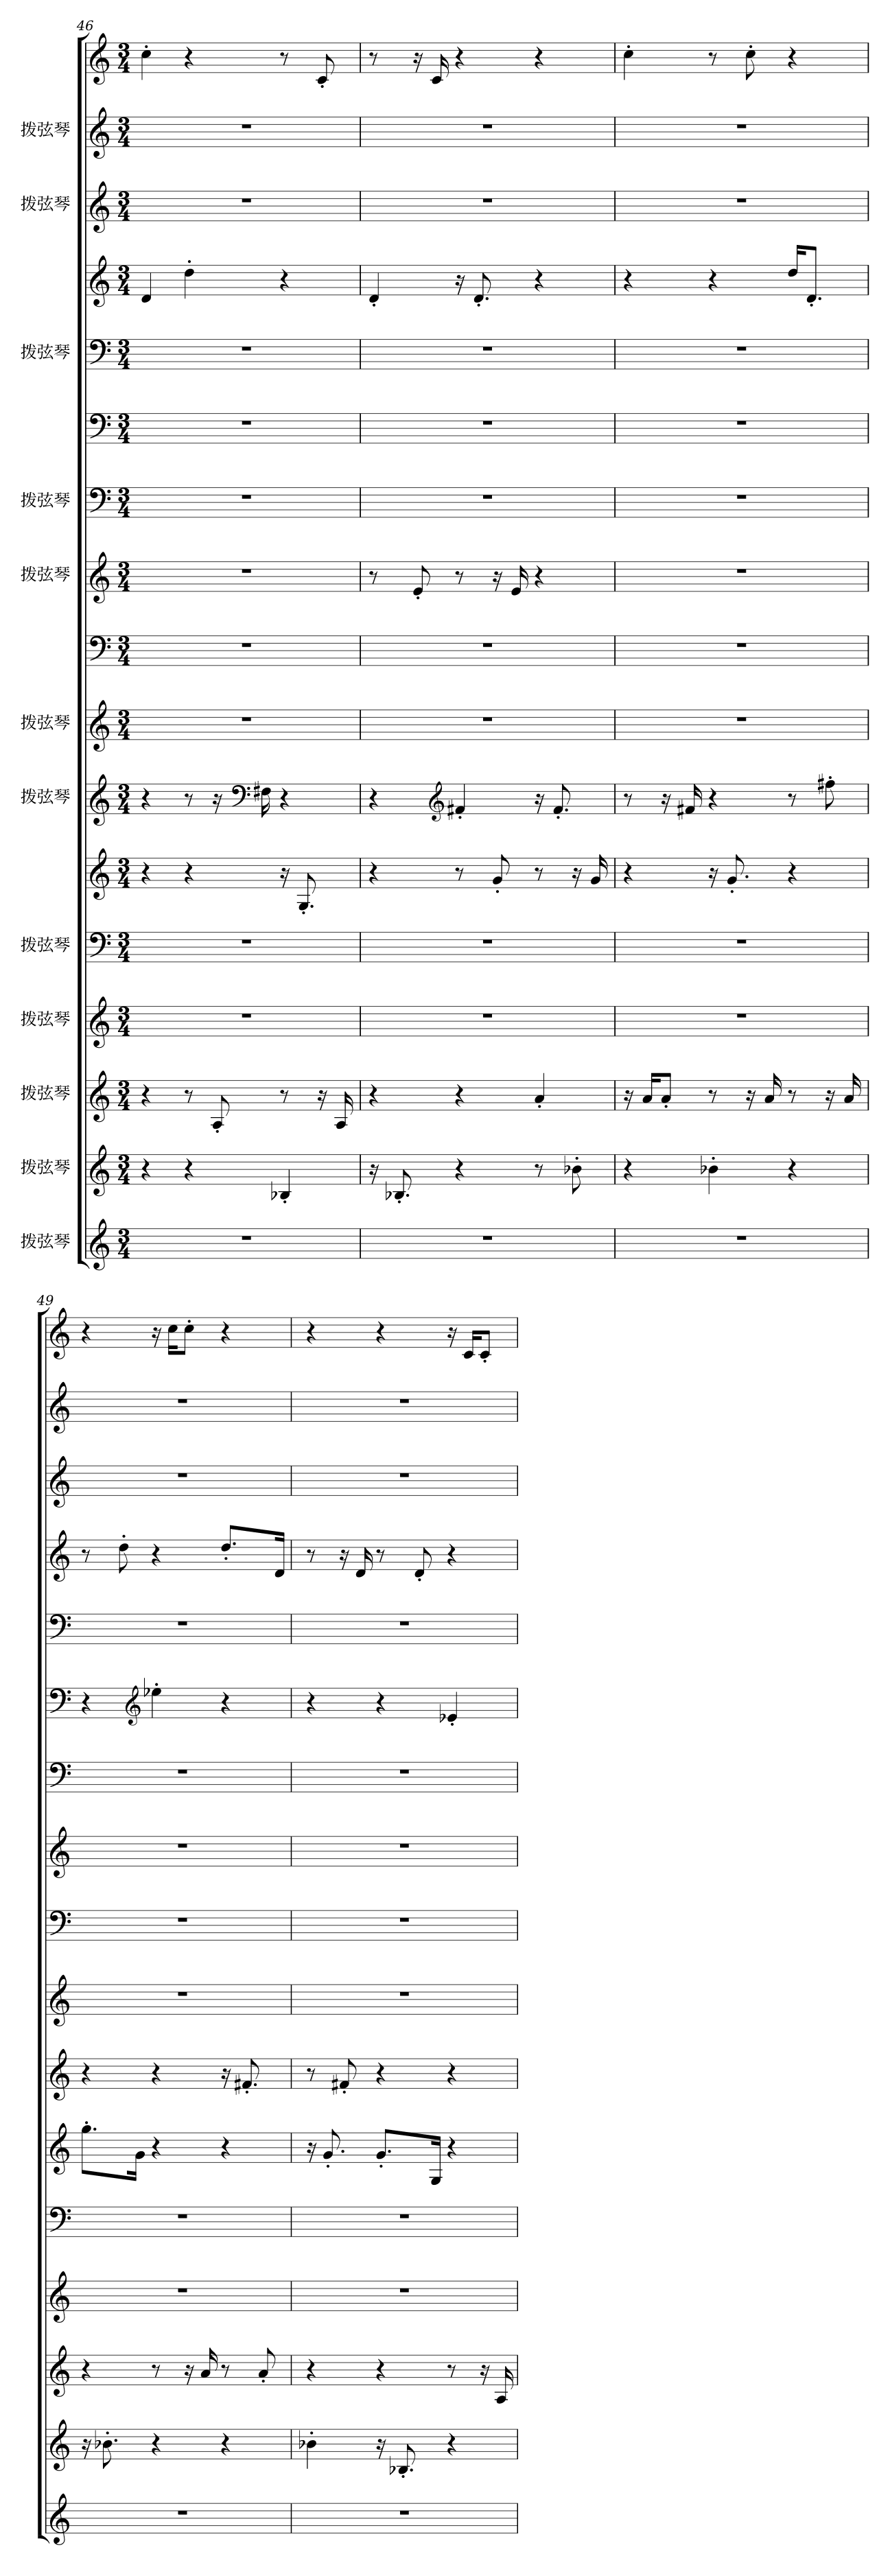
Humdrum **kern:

**kern	**kern	**kern	**kern	**kern	**kern	**kern	**kern	**kern	**kern	**kern	**kern	**kern	**kern	**kern	**kern	**kern
*part12	*part11	*part10	*part9	*part8	*part8	*part7	*part6	*part6	*part5	*part4	*part4	*part3	*part3	*part2	*part1	*part1
*staff17	*staff16	*staff15	*staff14	*staff13	*staff12	*staff11	*staff10	*staff9	*staff8	*staff7	*staff6	*staff5	*staff4	*staff3	*staff2	*staff1
*I"拨弦琴	*I"拨弦琴	*I"拨弦琴	*I"拨弦琴	*I"拨弦琴	*	*I"拨弦琴	*I"拨弦琴	*	*I"拨弦琴	*I"拨弦琴	*	*I"拨弦琴	*	*I"拨弦琴	*I"拨弦琴	*
*clefG2	*clefG2	*clefG2	*clefG2	*clefF4	*clefG2	*clefG2	*clefG2	*clefF4	*clefG2	*clefF4	*clefF4	*clefF4	*clefG2	*clefG2	*clefG2	*clefG2
*k[]	*k[]	*k[]	*k[]	*k[]	*k[]	*k[]	*k[]	*k[]	*k[]	*k[]	*k[]	*k[]	*k[]	*k[]	*k[]	*k[]
*M3/4	*M3/4	*M3/4	*M3/4	*M3/4	*M3/4	*M3/4	*M3/4	*M3/4	*M3/4	*M3/4	*M3/4	*M3/4	*M3/4	*M3/4	*M3/4	*M3/4
=46	=46	=46	=46	=46	=46	=46	=46	=46	=46	=46	=46	=46	=46	=46	=46	=46
2.r	4r	4r	2.r	2.r	4r	4r	2.r	2.r	2.r	2.r	2.r	2.r	4d/	2.r	2.r	4cc'\
.	4r	8r	.	.	4r	8r	.	.	.	.	.	.	4dd'\	.	.	4r
.	.	8A'/	.	.	.	16r	.	.	.	.	.	.	.	.	.	.
*	*	*	*	*	*	*clefF4	*	*	*	*	*	*	*	*	*	*
.	.	.	.	.	.	16F#X\	.	.	.	.	.	.	.	.	.	.
.	4B-X'/	8r	.	.	16r	4r	.	.	.	.	.	.	4r	.	.	8r
.	.	.	.	.	8.G'/	.	.	.	.	.	.	.	.	.	.	.
.	.	16r	.	.	.	.	.	.	.	.	.	.	.	.	.	8c'/
.	.	16A/	.	.	.	.	.	.	.	.	.	.	.	.	.	.
!!LO:PB:g=z
=47	=47	=47	=47	=47	=47	=47	=47	=47	=47	=47	=47	=47	=47	=47	=47	=47
2.r	16r	4r	2.r	2.r	4r	4r	2.r	2.r	8r	2.r	2.r	2.r	4d'/	2.r	2.r	8r
.	8.B-X'/	.	.	.	.	.	.	.	.	.	.	.	.	.	.	.
.	.	.	.	.	.	.	.	.	8e'/	.	.	.	.	.	.	16r
.	.	.	.	.	.	.	.	.	.	.	.	.	.	.	.	16c/
*	*	*	*	*	*	*clefG2	*	*	*	*	*	*	*	*	*	*
.	4r	4r	.	.	8r	4f#X'/	.	.	8r	.	.	.	16r	.	.	4r
.	.	.	.	.	.	.	.	.	.	.	.	.	8.d'/	.	.	.
.	.	.	.	.	8g'/	.	.	.	16r	.	.	.	.	.	.	.
.	.	.	.	.	.	.	.	.	16e/	.	.	.	.	.	.	.
.	8r	4a'/	.	.	8r	16r	.	.	4r	.	.	.	4r	.	.	4r
.	.	.	.	.	.	8.f#'/	.	.	.	.	.	.	.	.	.	.
.	8b-X'\	.	.	.	16r	.	.	.	.	.	.	.	.	.	.	.
.	.	.	.	.	16g/	.	.	.	.	.	.	.	.	.	.	.
=48	=48	=48	=48	=48	=48	=48	=48	=48	=48	=48	=48	=48	=48	=48	=48	=48
2.r	4r	16r	2.r	2.r	4r	8r	2.r	2.r	2.r	2.r	2.r	2.r	4r	2.r	2.r	4cc'\
.	.	16a/KL	.	.	.	.	.	.	.	.	.	.	.	.	.	.
.	.	8a'/J	.	.	.	16r	.	.	.	.	.	.	.	.	.	.
.	.	.	.	.	.	16f#X/	.	.	.	.	.	.	.	.	.	.
.	4b-X'\	8r	.	.	16r	4r	.	.	.	.	.	.	4r	.	.	8r
.	.	.	.	.	8.g'/	.	.	.	.	.	.	.	.	.	.	.
.	.	16r	.	.	.	.	.	.	.	.	.	.	.	.	.	8cc'\
.	.	16a/	.	.	.	.	.	.	.	.	.	.	.	.	.	.
.	4r	8r	.	.	4r	8r	.	.	.	.	.	.	16dd/KL	.	.	4r
.	.	.	.	.	.	.	.	.	.	.	.	.	8.d'/J	.	.	.
.	.	16r	.	.	.	8ff#X'\	.	.	.	.	.	.	.	.	.	.
.	.	16a/	.	.	.	.	.	.	.	.	.	.	.	.	.	.
=49	=49	=49	=49	=49	=49	=49	=49	=49	=49	=49	=49	=49	=49	=49	=49	=49
2.r	16r	4r	2.r	2.r	8.gg'\L	4r	2.r	2.r	2.r	2.r	4r	2.r	8r	2.r	2.r	4r
.	8.b-X'\	.	.	.	.	.	.	.	.	.	.	.	.	.	.	.
.	.	.	.	.	.	.	.	.	.	.	.	.	8dd'\	.	.	.
.	.	.	.	.	16g\Jk	.	.	.	.	.	.	.	.	.	.	.
*	*	*	*	*	*	*	*	*	*	*	*clefG2	*	*	*	*	*
.	4r	8r	.	.	4r	4r	.	.	.	.	4ee-X'\	.	4r	.	.	16r
.	.	.	.	.	.	.	.	.	.	.	.	.	.	.	.	16cc\KL
.	.	16r	.	.	.	.	.	.	.	.	.	.	.	.	.	8cc'\J
.	.	16a/	.	.	.	.	.	.	.	.	.	.	.	.	.	.
.	4r	8r	.	.	4r	16r	.	.	.	.	4r	.	8.dd'/L	.	.	4r
.	.	.	.	.	.	8.f#X'/	.	.	.	.	.	.	.	.	.	.
.	.	8a'/	.	.	.	.	.	.	.	.	.	.	.	.	.	.
.	.	.	.	.	.	.	.	.	.	.	.	.	16d/Jk	.	.	.
!!LO:PB:g=z
=50	=50	=50	=50	=50	=50	=50	=50	=50	=50	=50	=50	=50	=50	=50	=50	=50
2.r	4b-X'\	4r	2.r	2.r	16r	8r	2.r	2.r	2.r	2.r	4r	2.r	8r	2.r	2.r	4r
.	.	.	.	.	8.g'/	.	.	.	.	.	.	.	.	.	.	.
.	.	.	.	.	.	8f#X'/	.	.	.	.	.	.	16r	.	.	.
.	.	.	.	.	.	.	.	.	.	.	.	.	16d/	.	.	.
.	16r	4r	.	.	8.g'/L	4r	.	.	.	.	4r	.	8r	.	.	4r
.	8.B-X'/	.	.	.	.	.	.	.	.	.	.	.	.	.	.	.
.	.	.	.	.	.	.	.	.	.	.	.	.	8d'/	.	.	.
.	.	.	.	.	16G/Jk	.	.	.	.	.	.	.	.	.	.	.
.	4r	8r	.	.	4r	4r	.	.	.	.	4e-X'/	.	4r	.	.	16r
.	.	.	.	.	.	.	.	.	.	.	.	.	.	.	.	16c/KL
.	.	16r	.	.	.	.	.	.	.	.	.	.	.	.	.	8c'/J
.	.	16A/	.	.	.	.	.	.	.	.	.	.	.	.	.	.
=	=	=	=	=	=	=	=	=	=	=	=	=	=	=	=	=
*-	*-	*-	*-	*-	*-	*-	*-	*-	*-	*-	*-	*-	*-	*-	*-	*-
